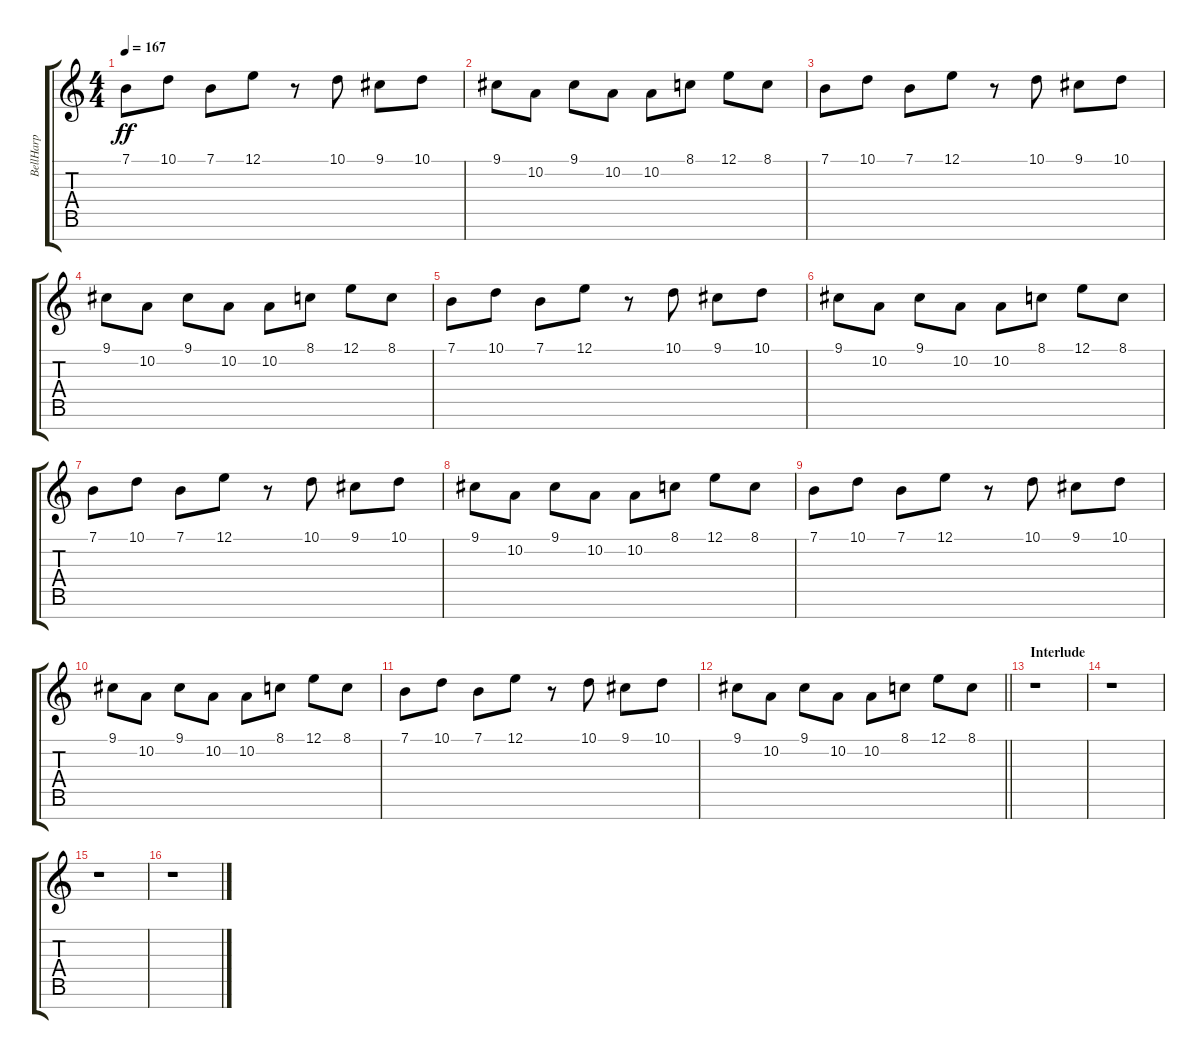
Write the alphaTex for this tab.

\track ("BellHarp" "BellHarp") {instrument fx3crystal}
\staff {score tabs}
\tuning (E4 B3 G3 D3 A2 E2 B1) {hide}
\ts (4 4)
\tempo 167
\clef g2
\ks c
7.1.8{dy ff} 10.1.8 7.1.8 12.1.8 r.8 10.1.8 9.1.8 10.1.8 |
9.1.8 10.2.8 9.1.8 10.2.8 10.2.8 8.1.8 12.1.8 8.1.8 |
7.1.8 10.1.8 7.1.8 12.1.8 r.8 10.1.8 9.1.8 10.1.8 |
9.1.8 10.2.8 9.1.8 10.2.8 10.2.8 8.1.8 12.1.8 8.1.8 |
7.1.8 10.1.8 7.1.8 12.1.8 r.8 10.1.8 9.1.8 10.1.8 |
9.1.8 10.2.8 9.1.8 10.2.8 10.2.8 8.1.8 12.1.8 8.1.8 |
7.1.8 10.1.8 7.1.8 12.1.8 r.8 10.1.8 9.1.8 10.1.8 |
9.1.8 10.2.8 9.1.8 10.2.8 10.2.8 8.1.8 12.1.8 8.1.8 |
7.1.8 10.1.8 7.1.8 12.1.8 r.8 10.1.8 9.1.8 10.1.8 |
9.1.8 10.2.8 9.1.8 10.2.8 10.2.8 8.1.8 12.1.8 8.1.8 |
7.1.8 10.1.8 7.1.8 12.1.8 r.8 10.1.8 9.1.8 10.1.8 |
\barLineRight lightlight
9.1.8 10.2.8 9.1.8 10.2.8 10.2.8 8.1.8 12.1.8 8.1.8 |
\section ("" "Interlude")
r.1 |
r.1 |
r.1 |
r.1
